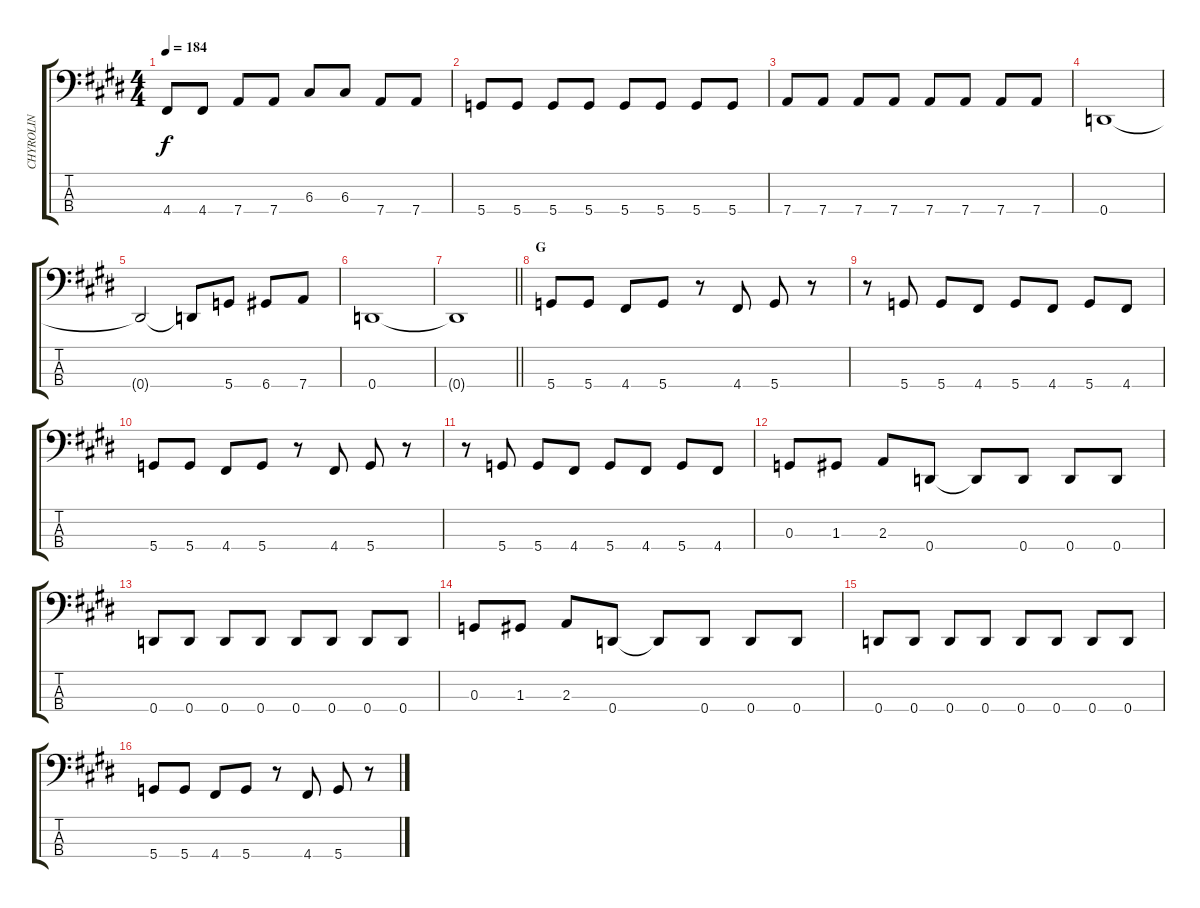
\track ("CHYROLIN" "CHYROLIN") {instrument electricbasspick}
\staff {score tabs}
\tuning (F2 C2 G1 D1) {hide}
\ts (4 4)
\tempo 184
\clef f4
\ks e
4.4.8{dy f} 4.4.8 7.4.8 7.4.8 6.3.8 6.3.8 7.4.8 7.4.8 |
5.4.8 5.4.8 5.4.8 5.4.8 5.4.8 5.4.8 5.4.8 5.4.8 |
7.4.8 7.4.8 7.4.8 7.4.8 7.4.8 7.4.8 7.4.8 7.4.8 |
0.4.1 |
0.4{t}.2 0.4{t}.8 5.4.8 6.4.8 7.4.8 |
0.4.1 |
\barLineRight lightlight
0.4{t}.1 |
\section ("" "G")
5.4.8 5.4.8 4.4.8 5.4.8 r.8 4.4.8 5.4.8 r.8 |
r.8 5.4.8 5.4.8 4.4.8 5.4.8 4.4.8 5.4.8 4.4.8 |
5.4.8 5.4.8 4.4.8 5.4.8 r.8 4.4.8 5.4.8 r.8 |
r.8 5.4.8 5.4.8 4.4.8 5.4.8 4.4.8 5.4.8 4.4.8 |
0.3.8 1.3.8 2.3.8 0.4.8 0.4{t}.8 0.4.8 0.4.8 0.4.8 |
0.4.8 0.4.8 0.4.8 0.4.8 0.4.8 0.4.8 0.4.8 0.4.8 |
0.3.8 1.3.8 2.3.8 0.4.8 0.4{t}.8 0.4.8 0.4.8 0.4.8 |
0.4.8 0.4.8 0.4.8 0.4.8 0.4.8 0.4.8 0.4.8 0.4.8 |
5.4.8 5.4.8 4.4.8 5.4.8 r.8 4.4.8 5.4.8 r.8
